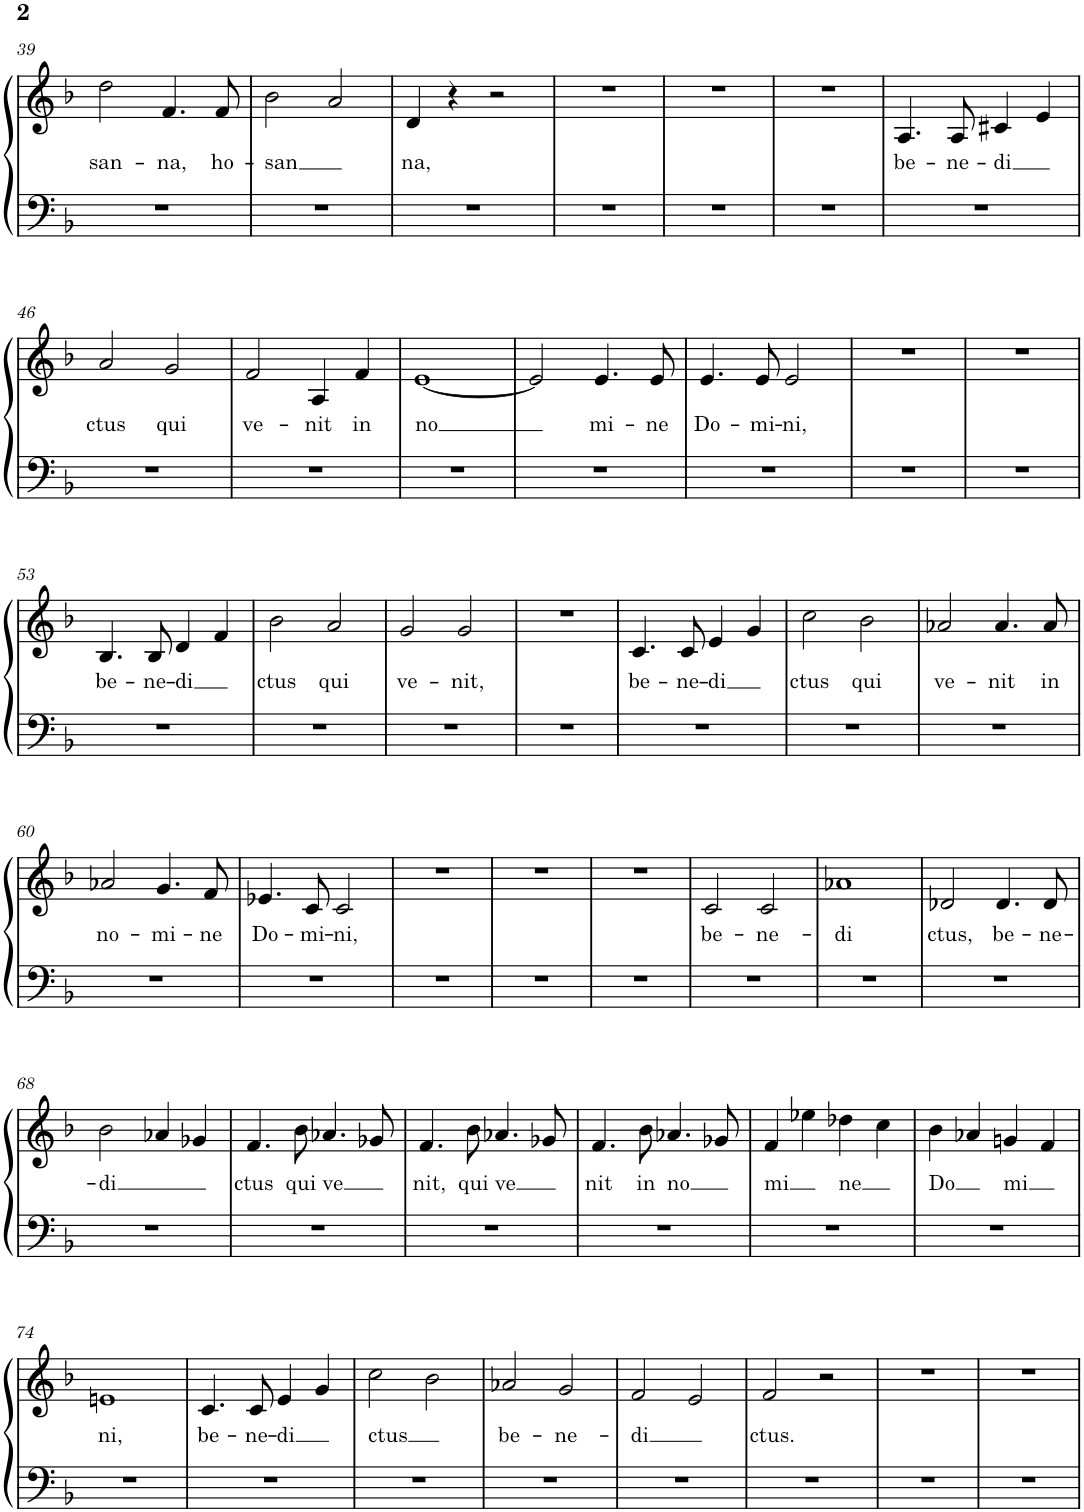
**kern	**kern	**text
*part1	*part1	*part1
*staff2	*staff1	*staff1
*I"Piano	*	*
*I'Pno.	*	*
!!LO:PB:g=z
*clefF4	*clefG2	*
*k[b-]	*k[b-]	*
*M2/2	*M2/2	*
*met(c|)	*met(c|)	*
=39	=39	=39
!	!	!LO:LY:b
1r	2dd\	san-
!	!	!LO:LY:b
.	4.f/	-na,
!	!	!LO:LY:b
.	8f/	ho-
=40	=40	=40
!	!	!LO:LY:b
1r	2b-\	-san
.	2a/	.
=41	=41	=41
!	!	!LO:LY:b
1r	4d/	na,
.	4r	.
.	2r	.
=42	=42	=42
1r	1r	.
=43	=43	=43
1r	1r	.
=44	=44	=44
1r	1r	.
=45	=45	=45
!	!	!LO:LY:b
1r	4.A/	be-
!	!	!LO:LY:b
.	8A/	-ne-
!	!	!LO:LY:b
.	4c#X/	-di
.	4e/	.
!!LO:LB:g=z
=46	=46	=46
!	!	!LO:LY:b
1r	2a/	ctus
!	!	!LO:LY:b
.	2g/	qui
=47	=47	=47
!	!	!LO:LY:b
1r	2f/	ve-
!	!	!LO:LY:b
.	4A/	-nit
!	!	!LO:LY:b
.	4f/	in
=48	=48	=48
!	!	!LO:LY:b
1r	[1e	no
=49	=49	=49
1r	2e/]	.
!	!	!LO:LY:b
.	4.e/	mi-
!	!	!LO:LY:b
.	8e/	-ne
=50	=50	=50
!	!	!LO:LY:b
1r	4.e/	Do-
!	!	!LO:LY:b
.	8e/	-mi-
!	!	!LO:LY:b
.	2e/	-ni,
=51	=51	=51
1r	1r	.
=52	=52	=52
1r	1r	.
!!LO:LB:g=z
=53	=53	=53
!	!	!LO:LY:b
1r	4.B-/	be-
!	!	!LO:LY:b
.	8B-/	-ne-
!	!	!LO:LY:b
.	4d/	-di
.	4f/	.
=54	=54	=54
!	!	!LO:LY:b
1r	2b-\	ctus
!	!	!LO:LY:b
.	2a/	qui
=55	=55	=55
!	!	!LO:LY:b
1r	2g/	ve-
!	!	!LO:LY:b
.	2g/	-nit,
=56	=56	=56
1r	1r	.
=57	=57	=57
!	!	!LO:LY:b
1r	4.c/	be-
!	!	!LO:LY:b
.	8c/	-ne-
!	!	!LO:LY:b
.	4e/	-di
.	4g/	.
=58	=58	=58
!	!	!LO:LY:b
1r	2cc\	ctus
!	!	!LO:LY:b
.	2b-\	qui
=59	=59	=59
!	!	!LO:LY:b
1r	2a-X/	ve-
!	!	!LO:LY:b
.	4.a-/	-nit
!	!	!LO:LY:b
.	8a-/	in
!!LO:LB:g=z
=60	=60	=60
!	!	!LO:LY:b
1r	2a-X/	no-
!	!	!LO:LY:b
.	4.g/	-mi-
!	!	!LO:LY:b
.	8f/	-ne
=61	=61	=61
!	!	!LO:LY:b
1r	4.e-X/	Do-
!	!	!LO:LY:b
.	8c/	-mi-
!	!	!LO:LY:b
.	2c/	-ni,
=62	=62	=62
1r	1r	.
=63	=63	=63
1r	1r	.
=64	=64	=64
1r	1r	.
=65	=65	=65
!	!	!LO:LY:b
1r	2c/	be-
!	!	!LO:LY:b
.	2c/	-ne-
=66	=66	=66
!	!	!LO:LY:b
1r	1a-X	-di
=67	=67	=67
!	!	!LO:LY:b
1r	2d-X/	ctus,
!	!	!LO:LY:b
.	4.d-/	be-
!	!	!LO:LY:b
.	8d-/	-ne-
!!LO:LB:g=z
=68	=68	=68
!	!	!LO:LY:b
1r	2b-\	-di
.	4a-X/	.
.	4g-X/	.
=69	=69	=69
!	!	!LO:LY:b
1r	4.f/	ctus
!	!	!LO:LY:b
.	8b-\	qui
!	!	!LO:LY:b
.	4.a-X/	ve
.	8g-X/	.
=70	=70	=70
!	!	!LO:LY:b
1r	4.f/	nit,
!	!	!LO:LY:b
.	8b-\	qui
!	!	!LO:LY:b
.	4.a-X/	ve
.	8g-X/	.
=71	=71	=71
!	!	!LO:LY:b
1r	4.f/	nit
!	!	!LO:LY:b
.	8b-\	in
!	!	!LO:LY:b
.	4.a-X/	no
.	8g-X/	.
=72	=72	=72
!	!	!LO:LY:b
1r	4f/	mi
.	4ee-X\	.
!	!	!LO:LY:b
.	4dd-X\	ne
.	4cc\	.
=73	=73	=73
!	!	!LO:LY:b
1r	4b-\	Do
.	4a-X/	.
!	!	!LO:LY:b
.	4gn/	mi
.	4f/	.
!!LO:LB:g=z
=74	=74	=74
!	!	!LO:LY:b
1r	1en	ni,
=75	=75	=75
!	!	!LO:LY:b
1r	4.c/	be-
!	!	!LO:LY:b
.	8c/	-ne-
!	!	!LO:LY:b
.	4e/	-di
.	4g/	.
=76	=76	=76
!	!	!LO:LY:b
1r	2cc\	ctus
.	2b-\	.
=77	=77	=77
!	!	!LO:LY:b
1r	2a-X/	be-
!	!	!LO:LY:b
.	2g/	-ne-
=78	=78	=78
!	!	!LO:LY:b
1r	2f/	-di
.	2e/	.
=79	=79	=79
!	!	!LO:LY:b
1r	2f/	ctus.
.	2r	.
=80	=80	=80
1r	1r	.
=81	=81	=81
1r	1r	.
=	=	=
*-	*-	*-
